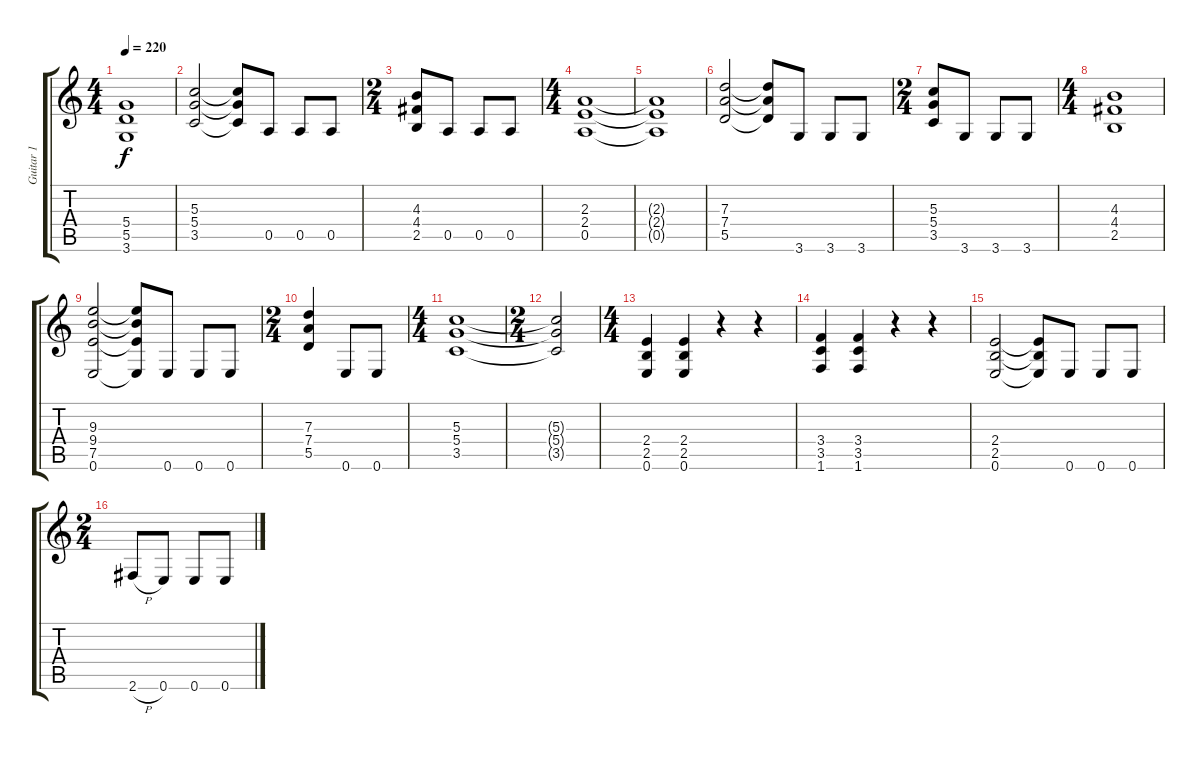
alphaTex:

\track ("Guitar 1" "Guitar 1") {instrument electricguitarmuted}
\staff {score tabs}
\tuning (E4 B3 G3 D3 A2 E2) {hide}
\ts (4 4)
\tempo 220
\clef g2
\ks c
(5.4{t} 5.5{t} 3.6{t}).1{dy f} |
(5.3 5.4 3.5).2 (5.3{t} 5.4{t} 3.5{t}).8 0.5.8{instrument electricguitarmuted} 0.5.8 0.5.8 |
\ts (2 4)
(4.3 4.4 2.5).8{instrument overdrivenguitar} 0.5.8{instrument electricguitarmuted} 0.5.8 0.5.8 |
\ts (4 4)
(2.3 2.4 0.5).1{instrument overdrivenguitar} |
(2.3{t} 2.4{t} 0.5{t}).1 |
(7.3 7.4 5.5).2 (7.3{t} 7.4{t} 5.5{t}).8 3.6.8{instrument electricguitarmuted} 3.6.8 3.6.8 |
\ts (2 4)
(5.3 5.4 3.5).8{instrument overdrivenguitar} 3.6.8{instrument electricguitarmuted} 3.6.8 3.6.8 |
\ts (4 4)
(4.3 4.4 2.5).1{instrument overdrivenguitar} |
(9.3 9.4 7.5 0.6).2 (9.3{t} 9.4{t} 7.5{t} 0.6{t}).8 0.6.8{instrument electricguitarmuted} 0.6.8 0.6.8 |
\ts (2 4)
(7.3 7.4 5.5).4{instrument overdrivenguitar} 0.6.8{instrument electricguitarmuted} 0.6.8 |
\ts (4 4)
(5.3 5.4 3.5).1{instrument overdrivenguitar} |
\ts (2 4)
(5.3{t} 5.4{t} 3.5{t}).2 |
\ts (4 4)
(2.4 2.5 0.6).4 (2.4 2.5 0.6).4 r.4 r.4 |
(3.4 3.5 1.6).4 (3.4 3.5 1.6).4 r.4 r.4 |
(2.4 2.5 0.6).2 (2.4{t} 2.5{t} 0.6{t}).8 0.6.8{instrument electricguitarmuted} 0.6.8 0.6.8 |
\ts (2 4)
2.6{h}.8{instrument overdrivenguitar} 0.6.8 0.6.8{instrument electricguitarmuted} 0.6.8
